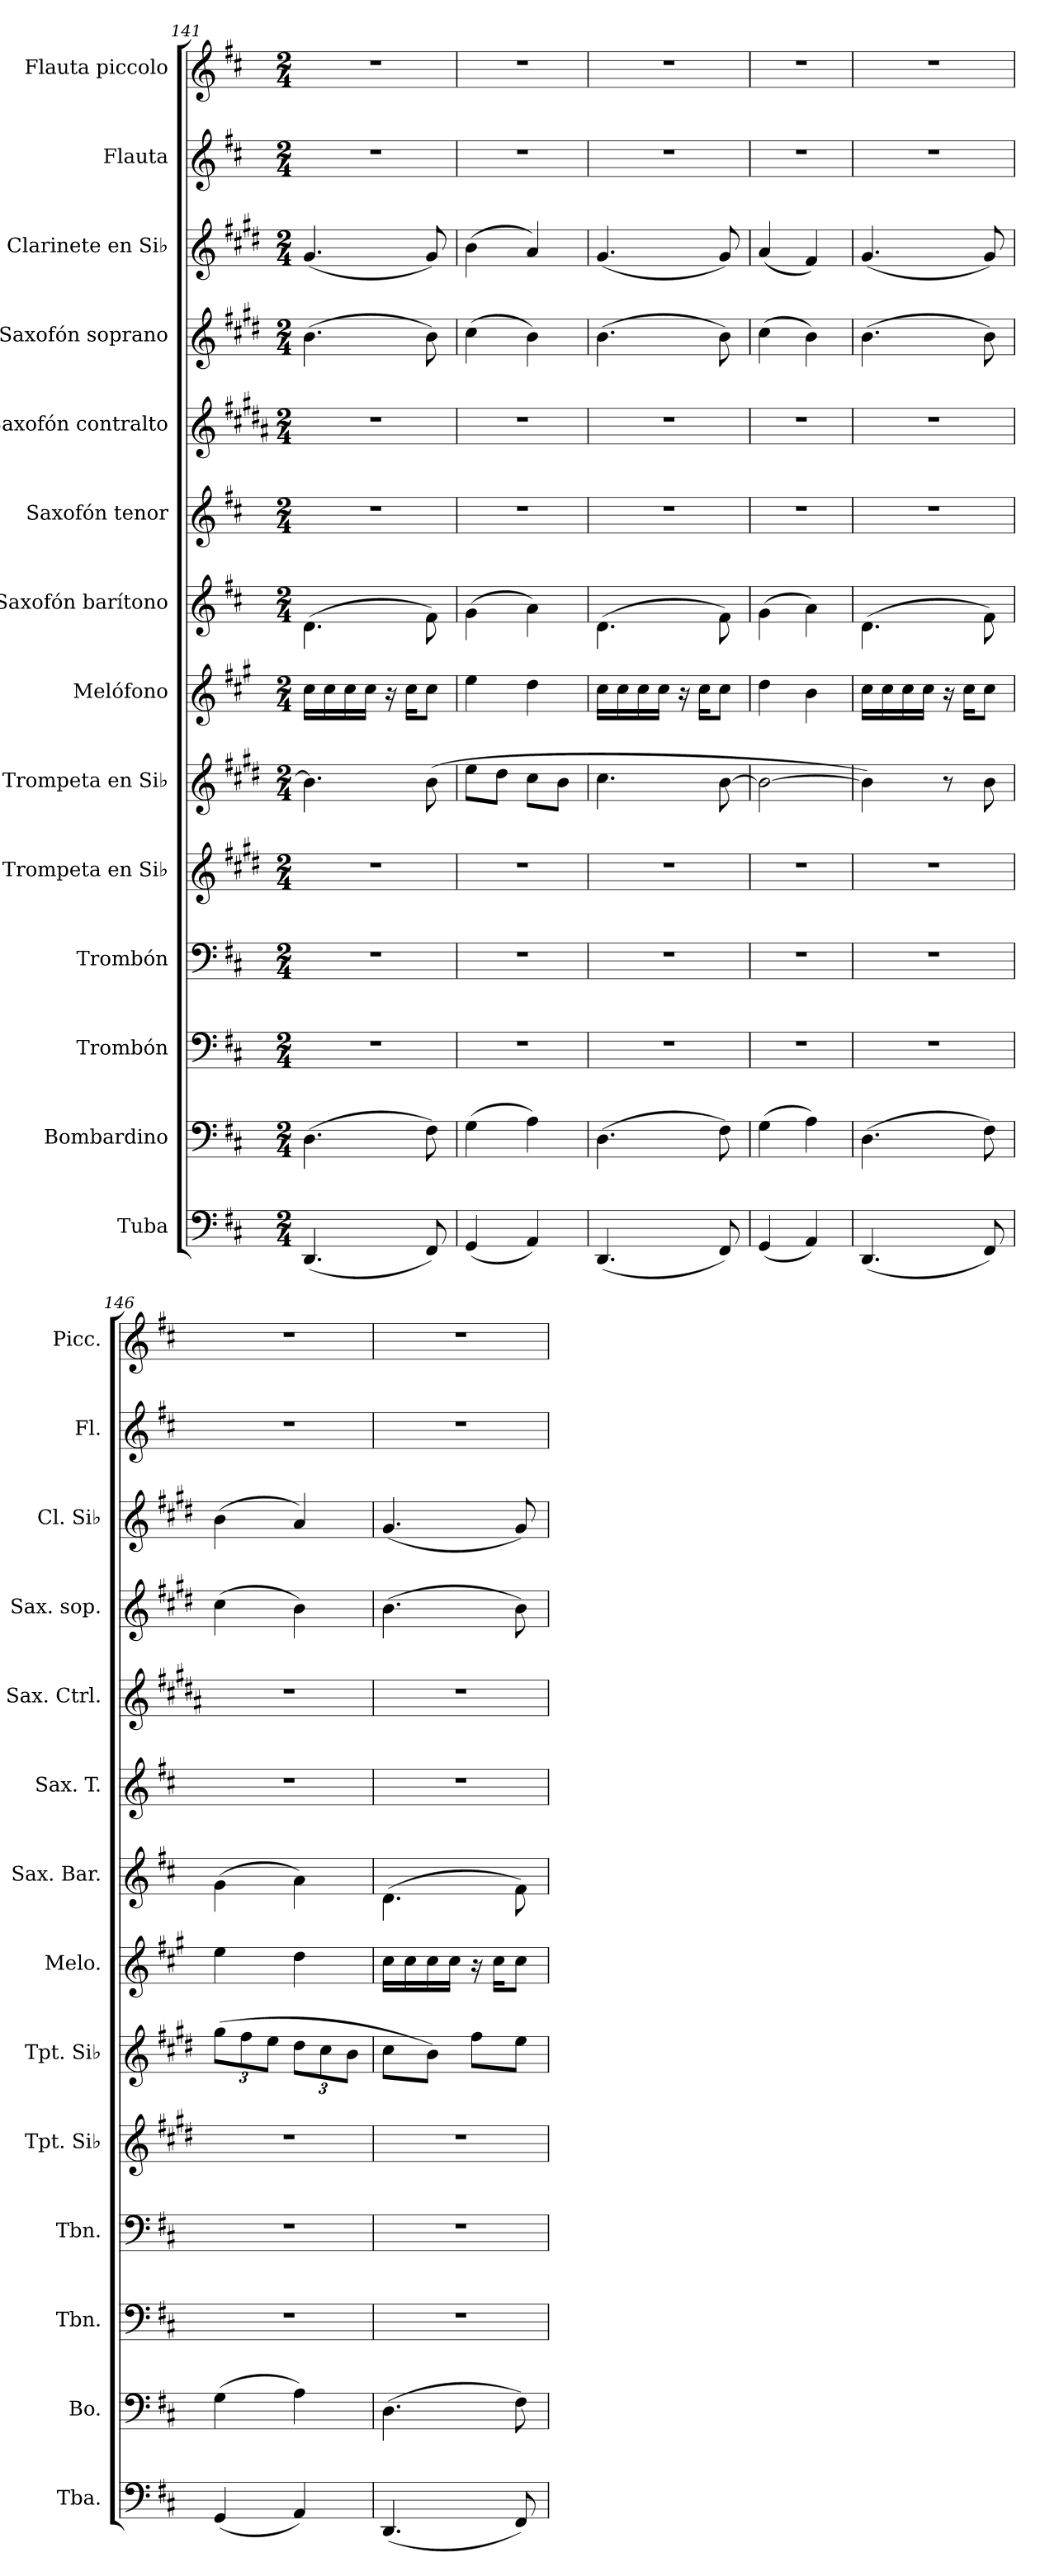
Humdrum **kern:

**kern	**kern	**kern	**kern	**kern	**kern	**kern	**kern	**kern	**kern	**kern	**kern	**kern	**kern
*part14	*part13	*part12	*part11	*part10	*part9	*part8	*part7	*part6	*part5	*part4	*part3	*part2	*part1
*staff14	*staff13	*staff12	*staff11	*staff10	*staff9	*staff8	*staff7	*staff6	*staff5	*staff4	*staff3	*staff2	*staff1
*I"Tuba	*I"Bombardino	*I"Trombón	*I"Trombón	*I"Trompeta en Si♭	*I"Trompeta en Si♭	*I"Melófono	*I"Saxofón barítono	*I"Saxofón tenor	*I"Saxofón contralto	*I"Saxofón soprano	*I"Clarinete en Si♭	*I"Flauta	*I"Flauta piccolo
*I'Tba.	*I'Bo.	*I'Tbn.	*I'Tbn.	*I'Tpt. Si♭	*I'Tpt. Si♭	*I'Melo.	*I'Sax. Bar.	*I'Sax. T.	*I'Sax. Ctrl.	*I'Sax. sop.	*I'Cl. Si♭	*I'Fl.	*I'Picc.
*clefF4	*clefF4	*clefF4	*clefF4	*clefG2	*clefG2	*clefG2	*clefG2	*clefG2	*clefG2	*clefG2	*clefG2	*clefG2	*clefG2
*	*	*	*	*ITrd1c2	*ITrd1c2	*ITrd4c7	*ITrd12c21	*ITrd8c14	*ITrd5c9	*ITrd1c2	*ITrd1c2	*	*ITrd-7c-12
*k[f#c#]	*k[f#c#]	*k[f#c#]	*k[f#c#]	*k[f#c#]	*k[f#c#]	*k[f#c#]	*k[f#c#]	*k[f#c#]	*k[f#c#]	*k[f#c#]	*k[f#c#]	*k[f#c#]	*k[f#c#]
*M2/4	*M2/4	*M2/4	*M2/4	*M2/4	*M2/4	*M2/4	*M2/4	*M2/4	*M2/4	*M2/4	*M2/4	*M2/4	*M2/4
=141	=141	=141	=141	=141	=141	=141	=141	=141	=141	=141	=141	=141	=141
(<4.DD/	(>4.D\	2r	2r	2r	4.a\]	16f#\LL	(>4.D\	2r	2r	(>4.a\	(<4.f#/	2r	2r
.	.	.	.	.	.	16f#\	.	.	.	.	.	.	.
.	.	.	.	.	.	16f#\	.	.	.	.	.	.	.
.	.	.	.	.	.	16f#\JJ	.	.	.	.	.	.	.
.	.	.	.	.	.	16r	.	.	.	.	.	.	.
.	.	.	.	.	.	16f#\KL	.	.	.	.	.	.	.
8FF#/)	8F#\)	.	.	.	(>8a\	8f#\J	8F#\)	.	.	8a\)	8f#/)	.	.
=142	=142	=142	=142	=142	=142	=142	=142	=142	=142	=142	=142	=142	=142
(<4GG/	(>4G\	2r	2r	2r	8dd\L	4a\	(>4G\	2r	2r	(>4b\	(>4a\	2r	2r
.	.	.	.	.	8cc#\J	.	.	.	.	.	.	.	.
4AA/)	4A\)	.	.	.	8b\L	4g\	4A\)	.	.	4a\)	4g/)	.	.
.	.	.	.	.	8a\J	.	.	.	.	.	.	.	.
=143	=143	=143	=143	=143	=143	=143	=143	=143	=143	=143	=143	=143	=143
(<4.DD/	(>4.D\	2r	2r	2r	4.b\	16f#\LL	(>4.D\	2r	2r	(>4.a\	(<4.f#/	2r	2r
.	.	.	.	.	.	16f#\	.	.	.	.	.	.	.
.	.	.	.	.	.	16f#\	.	.	.	.	.	.	.
.	.	.	.	.	.	16f#\JJ	.	.	.	.	.	.	.
.	.	.	.	.	.	16r	.	.	.	.	.	.	.
.	.	.	.	.	.	16f#\KL	.	.	.	.	.	.	.
8FF#/)	8F#\)	.	.	.	[8a\	8f#\J	8F#\)	.	.	8a\)	8f#/)	.	.
=144	=144	=144	=144	=144	=144	=144	=144	=144	=144	=144	=144	=144	=144
(<4GG/	(>4G\	2r	2r	2r	2a\_	4g\	(>4G\	2r	2r	(>4b\	(<4g/	2r	2r
4AA/)	4A\)	.	.	.	.	4e\	4A\)	.	.	4a\)	4e/)	.	.
=145	=145	=145	=145	=145	=145	=145	=145	=145	=145	=145	=145	=145	=145
(<4.DD/	(>4.D\	2r	2r	2r	4a\])	16f#\LL	(>4.D\	2r	2r	(>4.a\	(<4.f#/	2r	2r
.	.	.	.	.	.	16f#\	.	.	.	.	.	.	.
.	.	.	.	.	.	16f#\	.	.	.	.	.	.	.
.	.	.	.	.	.	16f#\JJ	.	.	.	.	.	.	.
.	.	.	.	.	8r	16r	.	.	.	.	.	.	.
.	.	.	.	.	.	16f#\KL	.	.	.	.	.	.	.
8FF#/)	8F#\)	.	.	.	8a\	8f#\J	8F#\)	.	.	8a\)	8f#/)	.	.
!!LO:PB:g=z
=146	=146	=146	=146	=146	=146	=146	=146	=146	=146	=146	=146	=146	=146
*	*	*	*	*	*Xbrackettup	*	*	*	*	*	*	*	*
(<4GG/	(>4G\	2r	2r	2r	(>12ff#\L	4a\	(>4G\	2r	2r	(>4b\	(>4a\	2r	2r
.	.	.	.	.	12ee\	.	.	.	.	.	.	.	.
.	.	.	.	.	12dd\J	.	.	.	.	.	.	.	.
4AA/)	4A\)	.	.	.	12cc#\L	4g\	4A\)	.	.	4a\)	4g/)	.	.
.	.	.	.	.	12b\	.	.	.	.	.	.	.	.
.	.	.	.	.	12a\J	.	.	.	.	.	.	.	.
=147	=147	=147	=147	=147	=147	=147	=147	=147	=147	=147	=147	=147	=147
(<4.DD/	(>4.D\	2r	2r	2r	8b\L	16f#\LL	(>4.D\	2r	2r	(>4.a\	(<4.f#/	2r	2r
.	.	.	.	.	.	16f#\	.	.	.	.	.	.	.
.	.	.	.	.	8a\J)	16f#\	.	.	.	.	.	.	.
.	.	.	.	.	.	16f#\JJ	.	.	.	.	.	.	.
.	.	.	.	.	8ee\L	16r	.	.	.	.	.	.	.
.	.	.	.	.	.	16f#\KL	.	.	.	.	.	.	.
8FF#/)	8F#\)	.	.	.	8dd\J	8f#\J	8F#\)	.	.	8a\)	8f#/)	.	.
=	=	=	=	=	=	=	=	=	=	=	=	=	=
*-	*-	*-	*-	*-	*-	*-	*-	*-	*-	*-	*-	*-	*-
